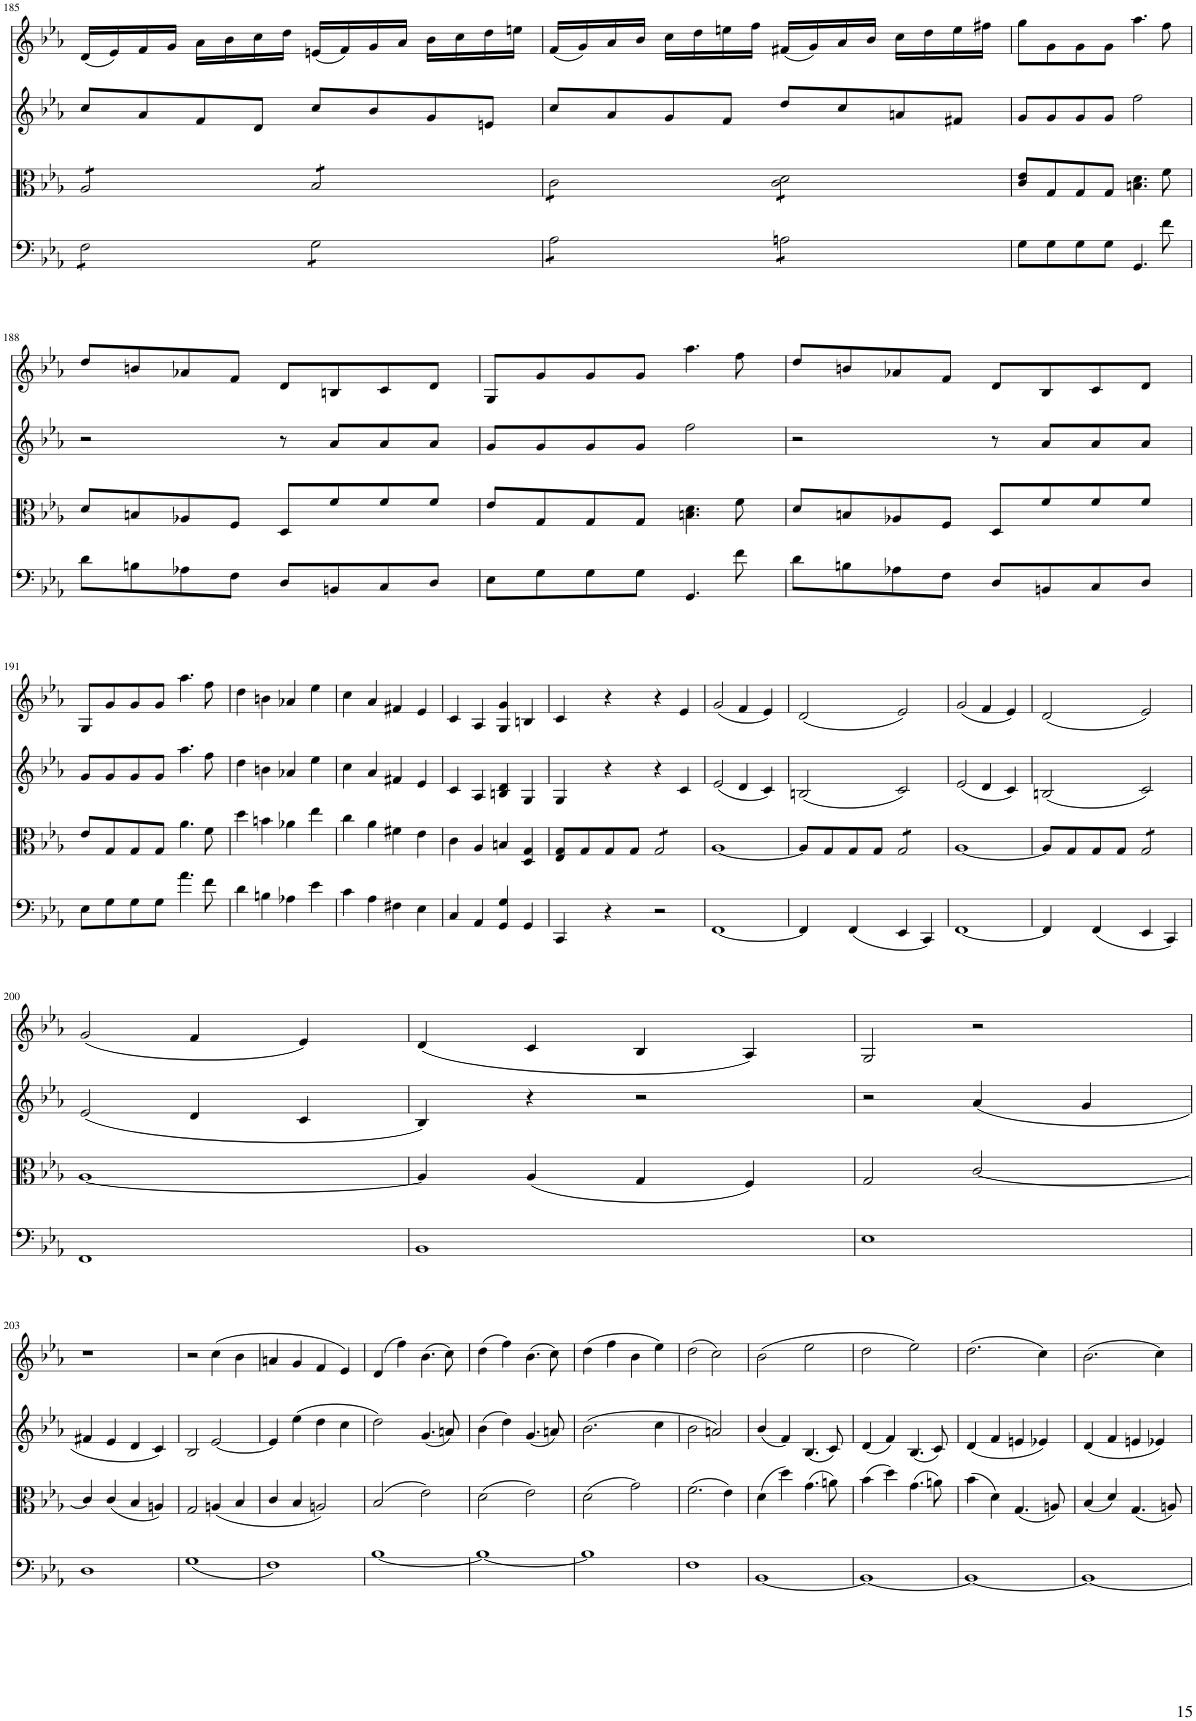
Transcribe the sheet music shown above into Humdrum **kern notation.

**kern	**kern	**kern	**kern
*part4	*part3	*part2	*part1
*staff4	*staff3	*staff2	*staff1
*I"Piano	*I"Piano	*I"Piano	*I"Piano
*I'Pno	*I'Pno	*I'Pno	*I'Pno
!!LO:PB:g=z
*clefF4	*clefC3	*clefG2	*clefG2
*k[b-e-a-]	*k[b-e-a-]	*k[b-e-a-]	*k[b-e-a-]
*M4/4	*M4/4	*M4/4	*M4/4
*met(c)	*met(c)	*met(c)	*met(c)
=185	=185	=185	=185
*tremolo	*	*	*
*	*tremolo	*	*
8F\L	8A-/L	8cc/L	(16d/LL
.	.	.	16e-/)
8F\	8A-/	8a-/	16f/
.	.	.	16g/JJ
8F\	8A-/	8f/	16a-\LL
.	.	.	16b-\
8F\J	8A-/J	8d/J	16cc\
.	.	.	16dd\JJ
8G\L	8B-/L	8cc/L	(16en/LL
.	.	.	16f/)
8G\	8B-/	8b-/	16g/
.	.	.	16a-/JJ
8G\	8B-/	8g/	16b-\LL
.	.	.	16cc\
8G\J	8B-/J	8en/J	16dd\
.	.	.	16een\JJ
=186	=186	=186	=186
8A-\L	8c\L	8cc/L	(16f/LL
.	.	.	16g/)
8A-\	8c\	8a-/	16a-/
.	.	.	16b-/JJ
8A-\	8c\	8g/	16cc\LL
.	.	.	16dd\
8A-\J	8c\J	8f/J	16een\
.	.	.	16ff\JJ
8An\L	8c\ 8d\L	8dd/L	(16f#X/LL
.	.	.	16g/)
8An\	8c\ 8d\	8cc/	16a-/
.	.	.	16b-/JJ
8An\	8c\ 8d\	8an/	16cc\LL
.	.	.	16dd\
8An\J	8c\ 8d\J	8f#X/J	16ee\
*	*Xtremolo	*	*
*Xtremolo	*	*	*
.	.	.	16ff#X\JJ
=187	=187	=187	=187
8G\L	8c/ 8e-/L	8g/L	8gg\L
8G\	8G/	8g/	8g\
8G\	8G/	8g/	8g\
8G\J	8G/J	8g/J	8g\J
4.GG/	4.Bn\ 4.d\	2ff\	4.aa-\
8f\	8f\	.	8ff\
!!LO:LB:g=z
=188	=188	=188	=188
8d\L	8d/L	2r	8dd/L
8Bn\	8Bn/	.	8bn/
8A-X\	8A-X/	.	8a-X/
8F\J	8F/J	.	8f/J
8D/L	8D/L	8r	8d/L
8BBn/	8f/	8a-/L	8Bn/
8C/	8f/	8a-/	8c/
8D/J	8f/J	8a-/J	8d/J
=189	=189	=189	=189
8E-\L	8e-/L	8g/L	8G/L
8G\	8G/	8g/	8g/
8G\	8G/	8g/	8g/
8G\J	8G/J	8g/J	8g/J
4.GG/	4.Bn\ 4.d\	2ff\	4.aa-\
8f\	8f\	.	8ff\
=190	=190	=190	=190
8d\L	8d/L	2r	8dd/L
8Bn\	8Bn/	.	8bn/
8A-X\	8A-X/	.	8a-X/
8F\J	8F/J	.	8f/J
8D/L	8D/L	8r	8d/L
8BBn/	8f/	8a-/L	8B-/
8C/	8f/	8a-/	8c/
8D/J	8f/J	8a-/J	8d/J
!!LO:LB:g=z
=191	=191	=191	=191
8E-\L	8e-/L	8g/L	8G/L
8G\	8G/	8g/	8g/
8G\	8G/	8g/	8g/
8G\J	8G/J	8g/J	8g/J
4.a-\	4.a-\	4.aa-\	4.aa-\
8f\	8f\	8ff\	8ff\
=192	=192	=192	=192
4d\	4dd\	4dd\	4dd\
4Bn\	4bn\	4bn\	4bn\
4A-X\	4a-X\	4a-X/	4a-X/
4e-\	4ee-\	4ee-\	4ee-\
=193	=193	=193	=193
4c\	4cc\	4cc\	4cc\
4A-\	4a-\	4a-/	4a-/
4F#X\	4f#X\	4f#X/	4f#X/
4E-\	4e-\	4e-/	4e-/
=194	=194	=194	=194
4C/	4c\	4c/	4c/
4AA-/	4A-/	4A-/	4A-/
4GG/ 4G/	4Bn/	4Bn/ 4d/	4G/ 4g/
4GG/	4D/ 4G/	4G/	4Bn/
=195	=195	=195	=195
4CC/	8E-/ 8G/L	4G/	4c/
.	8G/	.	.
4r	8G/	4r	4r
.	8G/J	.	.
*	*tremolo	*	*
2r	8G/L	4r	4r
.	8G/	.	.
.	8G/	4c/	4e-/
.	8G/J	.	.
*	*Xtremolo	*	*
=196	=196	=196	=196
[1FF	[1A-	(2e-/	(2g/
.	.	4d/	4f/
.	.	4c/)	4e-/)
=197	=197	=197	=197
4FF/]	8A-/L]	(2Bn/	(2d/
.	8G/	.	.
(4FF/	8G/	.	.
.	8G/J	.	.
*	*tremolo	*	*
4EE-/	8G/L	2c/)	2e-/)
.	8G/	.	.
4CC/)	8G/	.	.
.	8G/J	.	.
*	*Xtremolo	*	*
=198	=198	=198	=198
[1FF	[1A-	(2e-/	(2g/
.	.	4d/	4f/
.	.	4c/)	4e-/)
=199	=199	=199	=199
4FF/]	8A-/L]	(2Bn/	(2d/
.	8G/	.	.
(4FF/	8G/	.	.
.	8G/J	.	.
*	*tremolo	*	*
4EE-/	8G/L	2c/)	2e-/)
.	8G/	.	.
4CC/)	8G/	.	.
.	8G/J	.	.
*	*Xtremolo	*	*
!!LO:LB:g=z
=200	=200	=200	=200
1FF	[1A-	(2e-/	(2g/
.	.	4d/	4f/
.	.	4c/	4e-/)
=201	=201	=201	=201
1BB-	4A-/]	4B-/)	(4d/
.	(4A-/	4r	4c/
.	4G/	2r	4B-/
.	4F/)	.	4A-/)
=202	=202	=202	=202
1E-	2G/	2r	2G/
.	[2c/	(4a-/	2r
.	.	4g/	.
!!LO:LB:g=z
=203	=203	=203	=203
1D	4c/]	4f#X/	1r
.	(4c/	4e-/	.
.	4B-/	4d/	.
.	4An/)	4c/)	.
=204	=204	=204	=204
(1G	2G/	2B-/	2r
.	(4An/	[2e-/	(4cc\
.	4B-/	.	4b-\
=205	=205	=205	=205
1F)	4c/	4e-/]	4an/
.	4B-/	(4ee-\	4g/
.	2An/)	4dd\	4f/
.	.	4cc\	4e-/)
=206	=206	=206	=206
[1B-	(2B-/	2dd\)	(4d/
.	.	.	4ff\)
.	2e-\)	(4.g/	(4.b-\
.	.	8an/)	8cc\)
=207	=207	=207	=207
1B-_	(2d\	(4b-\	(4dd\
.	.	4dd\)	4ff\)
.	2e-\)	(4.g/	(4.b-\
.	.	8an/)	8cc\)
=208	=208	=208	=208
1B-]	(2d\	(2.b-\	(4dd\
.	.	.	4ff\
.	2g\)	.	4b-\
.	.	4cc\	4ee-\)
=209	=209	=209	=209
1F	(2.f\	2b-\	(2dd\
.	.	2an/)	2cc\)
.	4e-\)	.	.
=210	=210	=210	=210
[1BB-	(4d\	(4b-/	(2b-\
.	4dd\)	4f/)	.
.	(4.g\	(4.B-/	2ee-\
.	8an\)	8c/)	.
=211	=211	=211	=211
1BB-_	(4b-\	(4d/	2dd\
.	4dd\)	4f/)	.
.	(4.g\	(4.B-/	2ee-\)
.	8an\)	8c/)	.
=212	=212	=212	=212
1BB-_	(4b-\	(4d/	(2.dd\
.	4d\)	4f/	.
.	(4.G/	4en/	.
.	.	4e-X/)	4cc\)
.	8An/)	.	.
=213	=213	=213	=213
1BB-_	(4B-/	(4d/	(2.b-\
.	4d/)	4f/	.
.	(4.G/	4en/	.
.	.	4e-X/)	4cc\)
.	8An/)	.	.
=	=	=	=
*-	*-	*-	*-
